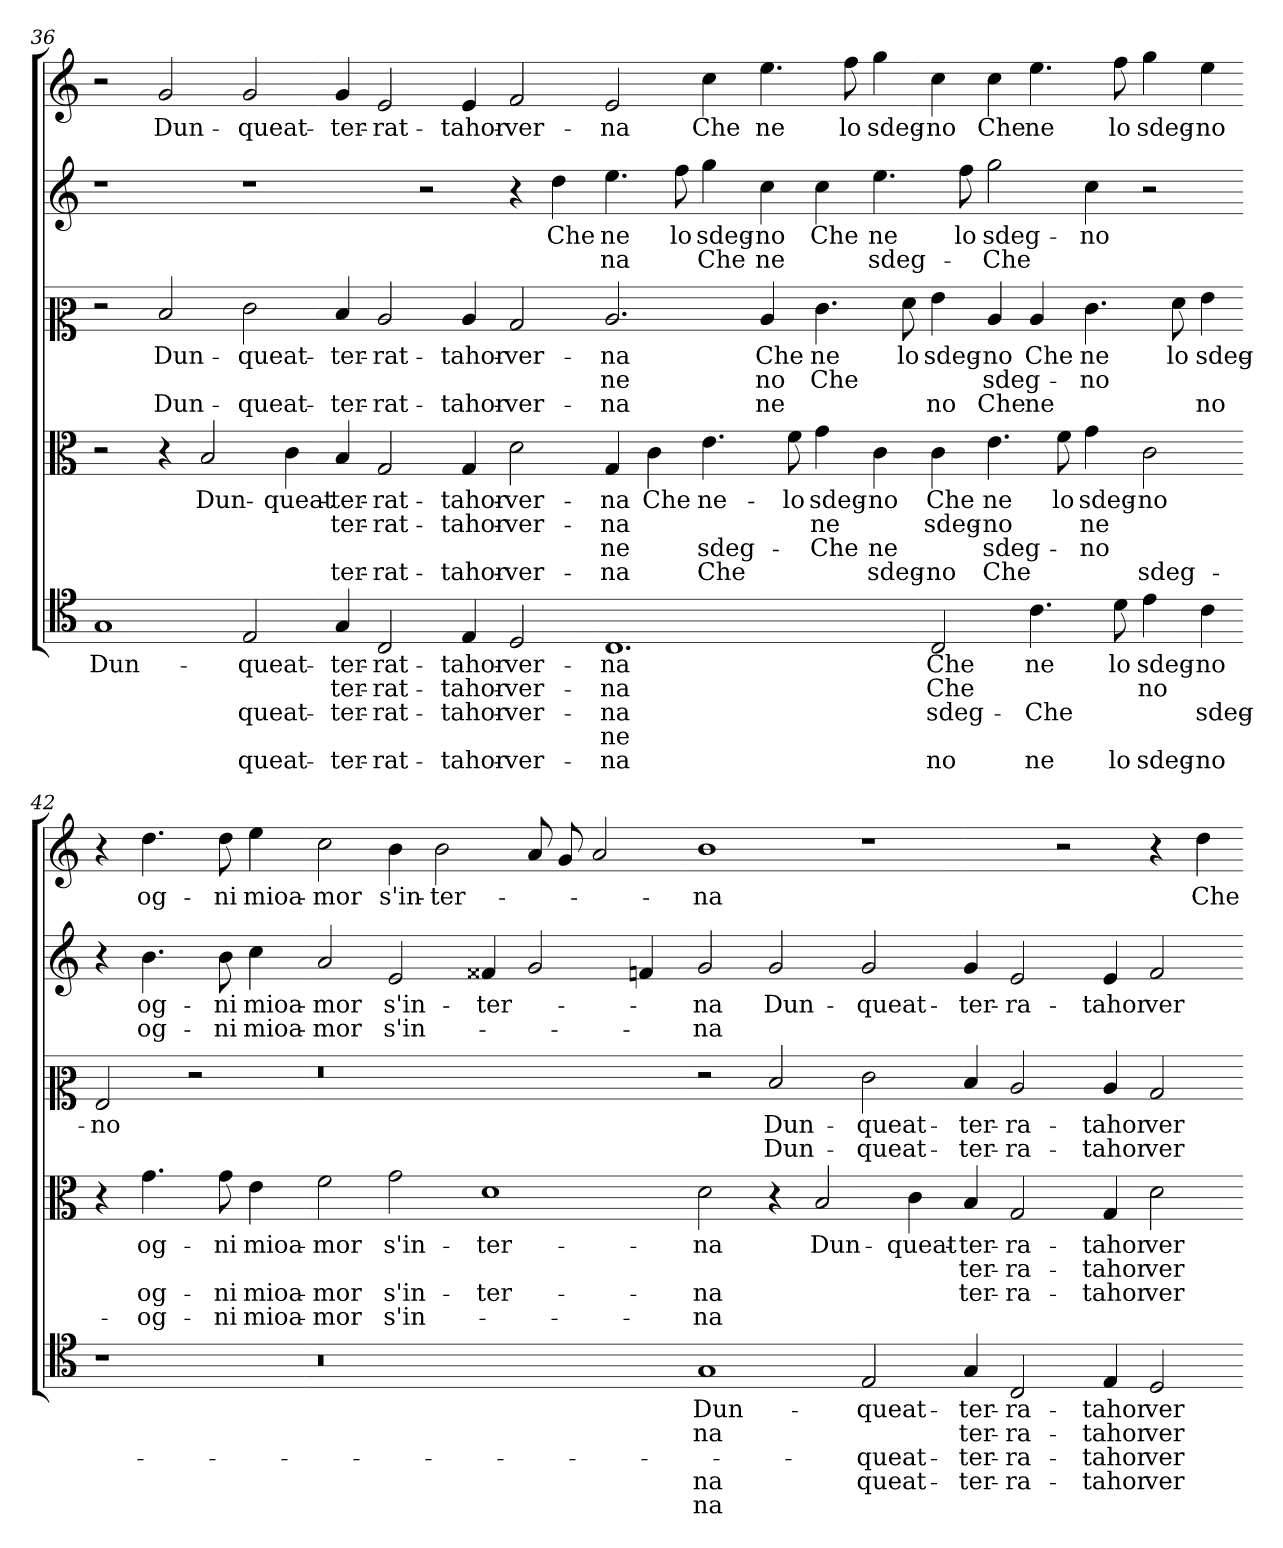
**kern	**text	**text	**text	**text	**text	**kern	**text	**text	**text	**text	**kern	**text	**text	**text	**kern	**text	**text	**kern	**text
*part5	*part5	*part5	*part5	*part5	*part5	*part4	*part4	*part4	*part4	*part4	*part3	*part3	*part3	*part3	*part2	*part2	*part2	*part1	*part1
*staff5	*staff5	*staff5	*staff5	*staff5	*staff5	*staff4	*staff4	*staff4	*staff4	*staff4	*staff3	*staff3	*staff3	*staff3	*staff2	*staff2	*staff2	*staff1	*staff1
*clefC4	*	*	*	*	*	*clefC3	*	*	*	*	*clefC2	*	*	*	*clefG2	*	*	*clefG2	*
*k[]	*	*	*	*	*	*k[]	*	*	*	*	*k[]	*	*	*	*k[]	*	*	*k[]	*
=36	=36	=36	=36	=36	=36	=36	=36	=36	=36	=36	=36	=36	=36	=36	=36	=36	=36	=36	=36
1G	Dun-	.	.	.	.	2r	.	.	.	.	2r	.	.	.	1r	.	.	2r	.
.	.	.	.	.	.	4r	.	.	.	.	2d	Dun-	.	Dun-	.	.	.	2g	Dun-
.	.	.	.	.	.	2B	Dun-	.	.	.	.	.	.	.	.	.	.	.	.
2E	queat-	.	queat-	.	queat-	.	.	.	.	.	2e	queat-	.	queat-	1r	.	.	2g	queat-
.	.	.	.	.	.	4c	queat-	.	.	.	.	.	.	.	.	.	.	.	.
4G	ter-	ter-	ter-	.	ter-	4B	ter-	ter-	.	ter-	4d	ter-	.	ter-	.	.	.	4g	ter-
2C	rat-	rat-	rat-	.	rat-	2G	rat-	rat-	.	rat-	2c	rat-	.	rat-	.	.	.	2e	rat-
.	.	.	.	.	.	.	.	.	.	.	.	.	.	.	2r	.	.	.	.
4E	tahor-	tahor-	tahor-	.	tahor-	4G	tahor-	tahor-	.	tahor-	4c	tahor-	.	tahor-	.	.	.	4e	tahor-
2D	ver-	ver-	ver-	.	ver-	2d	ver-	ver-	.	ver-	2B	ver-	.	ver-	4r	.	.	2f	ver-
.	.	.	.	.	.	.	.	.	.	.	.	.	.	.	4dd	Che	.	.	.
=39-	=39-	=39-	=39-	=39-	=39-	=39-	=39-	=39-	=39-	=39-	=39-	=39-	=39-	=39-	=39-	=39-	=39-	=39-	=39-
1.C	na	na	na	ne	na	4G	na	na	ne	na	2.c	na	ne	na	4.ee	ne	na	2e	na
.	.	.	.	.	.	4c	Che	.	.	.	.	.	.	.	.	.	.	.	.
.	.	.	.	.	.	.	.	.	.	.	.	.	.	.	8ff	lo	.	.	.
.	.	.	.	.	.	4.e	ne-	.	sdeg-	Che	.	.	.	.	4gg	sdeg-	Che	4cc	Che
.	.	.	.	.	.	.	.	.	.	.	4c	Che	no	ne	4cc	no	ne	4.ee	ne
.	.	.	.	.	.	8f	lo	.	.	.	.	.	.	.	.	.	.	.	.
.	.	.	.	.	.	4g	sdeg-	ne	Che	.	4.e	ne	Che	.	4cc	Che	.	.	.
.	.	.	.	.	.	.	.	.	.	.	.	.	.	.	.	.	.	8ff	lo
.	.	.	.	.	.	4c	no	.	ne	sdeg-	.	.	.	.	4.ee	ne	sdeg-	4gg	sdeg-
.	.	.	.	.	.	.	.	.	.	.	8f	lo	.	.	.	.	.	.	.
2C	Che	Che	sdeg-	.	no	4c	Che	sdeg-	.	no	4g	sdeg-	.	no	.	.	.	4cc	no
.	.	.	.	.	.	.	.	.	.	.	.	.	.	.	8ff	lo	.	.	.
.	.	.	.	.	.	4.e	ne	no	sdeg-	Che	4c	no	sdeg-	Che	2gg	sdeg-	Che	4cc	Che
4.c	ne	.	Che	.	ne	.	.	.	.	.	4c	Che	.	ne	.	.	.	4.ee	ne
.	.	.	.	.	.	8f	lo	.	.	.	.	.	.	.	.	.	.	.	.
.	.	.	.	.	.	4g	sdeg-	ne	no	.	4.e	ne	no	.	4cc	no	.	.	.
8d	lo	.	.	.	lo	.	.	.	.	.	.	.	.	.	.	.	.	8ff	lo
4e	sdeg-	no	.	.	sdeg-	2c	no	.	.	sdeg-	.	.	.	.	2r	.	.	4gg	sdeg-
.	.	.	.	.	.	.	.	.	.	.	8f	lo	.	.	.	.	.	.	.
4c	no	.	sdeg-	.	no	.	.	.	.	.	4g	sdeg-	.	no	.	.	.	4ee	no
=42-	=42-	=42-	=42-	=42-	=42-	=42-	=42-	=42-	=42-	=42-	=42-	=42-	=42-	=42-	=42-	=42-	=42-	=42-	=42-
1r	.	.	.	.	.	4r	.	.	.	.	2G	no	.	.	4r	.	.	4r	.
.	.	.	.	.	.	4.g	og-	.	og-	og-	.	.	.	.	4.b	og-	og-	4.dd	og-
.	.	.	.	.	.	.	.	.	.	.	2r	.	.	.	.	.	.	.	.
.	.	.	.	.	.	8g	ni	.	ni	ni	.	.	.	.	8b	ni	ni	8dd	ni
.	.	.	.	.	.	4e	mioa-	.	mioa-	mioa-	.	.	.	.	4cc	mioa-	mioa-	4ee	mioa-
=43-	=43-	=43-	=43-	=43-	=43-	=43-	=43-	=43-	=43-	=43-	=43-	=43-	=43-	=43-	=43-	=43-	=43-	=43-	=43-
0r	.	.	.	.	.	2f	mor	.	mor	mor	0r	.	.	.	2a	mor	mor	2cc	mor
.	.	.	.	.	.	2g	s'in-	.	s'in-	s'in-	.	.	.	.	2e	s'in-	s'in-	4b	s'in-
.	.	.	.	.	.	.	.	.	.	.	.	.	.	.	.	.	.	2b	ter-
.	.	.	.	.	.	1d	ter-	.	ter-	.	.	.	.	.	4f##X	ter-	.	.	.
.	.	.	.	.	.	.	.	.	.	.	.	.	.	.	2g	.	.	8a	.
.	.	.	.	.	.	.	.	.	.	.	.	.	.	.	.	.	.	8g	.
.	.	.	.	.	.	.	.	.	.	.	.	.	.	.	.	.	.	2a	.
.	.	.	.	.	.	.	.	.	.	.	.	.	.	.	4f	.	.	.	.
=45-	=45-	=45-	=45-	=45-	=45-	=45-	=45-	=45-	=45-	=45-	=45-	=45-	=45-	=45-	=45-	=45-	=45-	=45-	=45-
1G	Dun-	na	.	na	na	2d	na	.	na	na	2r	.	.	.	2g	na	na	1b	na
.	.	.	.	.	.	4r	.	.	.	.	2d	Dun-	Dun-	.	2g	Dun-	.	.	.
.	.	.	.	.	.	2B	Dun-	.	.	.	.	.	.	.	.	.	.	.	.
2E	queat-	.	queat-	queat-	.	.	.	.	.	.	2e	queat-	queat-	.	2g	queat-	.	1r	.
.	.	.	.	.	.	4c	queat-	.	.	.	.	.	.	.	.	.	.	.	.
4G	ter-	ter-	ter-	ter-	.	4B	ter-	ter-	ter-	.	4d	ter-	ter-	.	4g	ter-	.	.	.
2C	ra-	ra-	ra-	ra-	.	2G	ra-	ra-	ra-	.	2c	ra-	ra-	.	2e	ra-	.	.	.
.	.	.	.	.	.	.	.	.	.	.	.	.	.	.	.	.	.	2r	.
4E	tahor	tahor	tahor	tahor	.	4G	tahor	tahor	tahor	.	4c	tahor	tahor	.	4e	tahor	.	.	.
2D	ver-	ver-	ver-	ver-	.	2d	ver-	ver-	ver-	.	2B	ver-	ver-	.	2f	ver-	.	4r	.
.	.	.	.	.	.	.	.	.	.	.	.	.	.	.	.	.	.	4dd	Che
=-	=-	=-	=-	=-	=-	=-	=-	=-	=-	=-	=-	=-	=-	=-	=-	=-	=-	=-	=-
*-	*-	*-	*-	*-	*-	*-	*-	*-	*-	*-	*-	*-	*-	*-	*-	*-	*-	*-	*-
